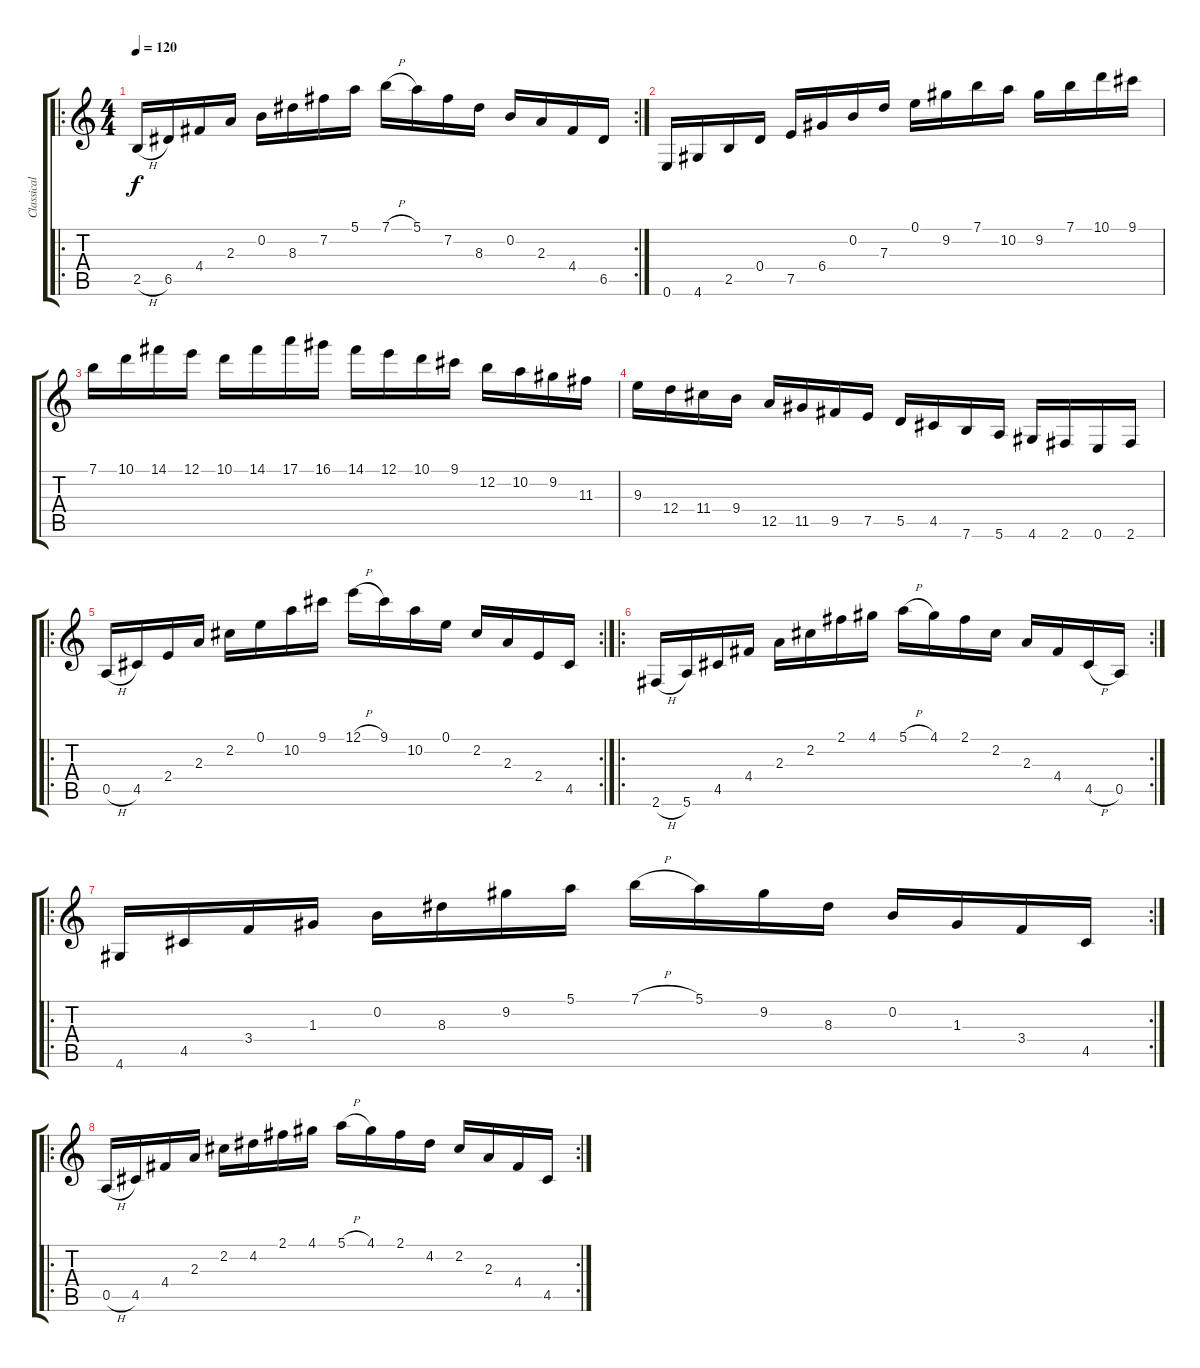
\track ("Classical Guitar" "Classical ") {instrument acousticguitarnylon}
\staff {score tabs}
\tuning (E4 B3 G3 D3 A2 E2) {hide}
\ro
\rc 2
\ts (4 4)
\tempo 120
\clef g2
\ks c
2.5{h}.16{dy f} 6.5.16 4.4.16 2.3.16 0.2.16 8.3.16 7.2.16 5.1.16 7.1{h}.16 5.1.16 7.2.16 8.3.16 0.2.16 2.3.16 4.4.16 6.5.16 |
0.6.16 4.6.16 2.5.16 0.4.16 7.5.16 6.4.16 0.2.16 7.3.16 0.1.16 9.2.16 7.1.16 10.2.16 9.2.16 7.1.16 10.1.16 9.1.16 |
7.1.16 10.1.16 14.1.16 12.1.16 10.1.16 14.1.16 17.1.16 16.1.16 14.1.16 12.1.16 10.1.16 9.1.16 12.2.16 10.2.16 9.2.16 11.3.16 |
9.3.16 12.4.16 11.4.16 9.4.16 12.5.16 11.5.16 9.5.16 7.5.16 5.5.16 4.5.16 7.6.16 5.6.16 4.6.16 2.6.16 0.6.16 2.6.16 |
\ro
\rc 2
0.5{h}.16 4.5.16 2.4.16 2.3.16 2.2.16 0.1.16 10.2.16 9.1.16 12.1{h}.16 9.1.16 10.2.16 0.1.16 2.2.16 2.3.16 2.4.16 4.5.16 |
\ro
\rc 2
2.6{h}.16 5.6.16 4.5.16 4.4.16 2.3.16 2.2.16 2.1.16 4.1.16 5.1{h}.16 4.1.16 2.1.16 2.2.16 2.3.16 4.4.16 4.5{h}.16 0.5.16 |
\ro
\rc 2
4.6.16 4.5.16 3.4.16 1.3.16 0.2.16 8.3.16 9.2.16 5.1.16 7.1{h}.16 5.1.16 9.2.16 8.3.16 0.2.16 1.3.16 3.4.16 4.5.16 |
\ro
\rc 2
0.5{h}.16 4.5.16 4.4.16 2.3.16 2.2.16 4.2.16 2.1.16 4.1.16 5.1{h}.16 4.1.16 2.1.16 4.2.16 2.2.16 2.3.16 4.4.16 4.5.16
